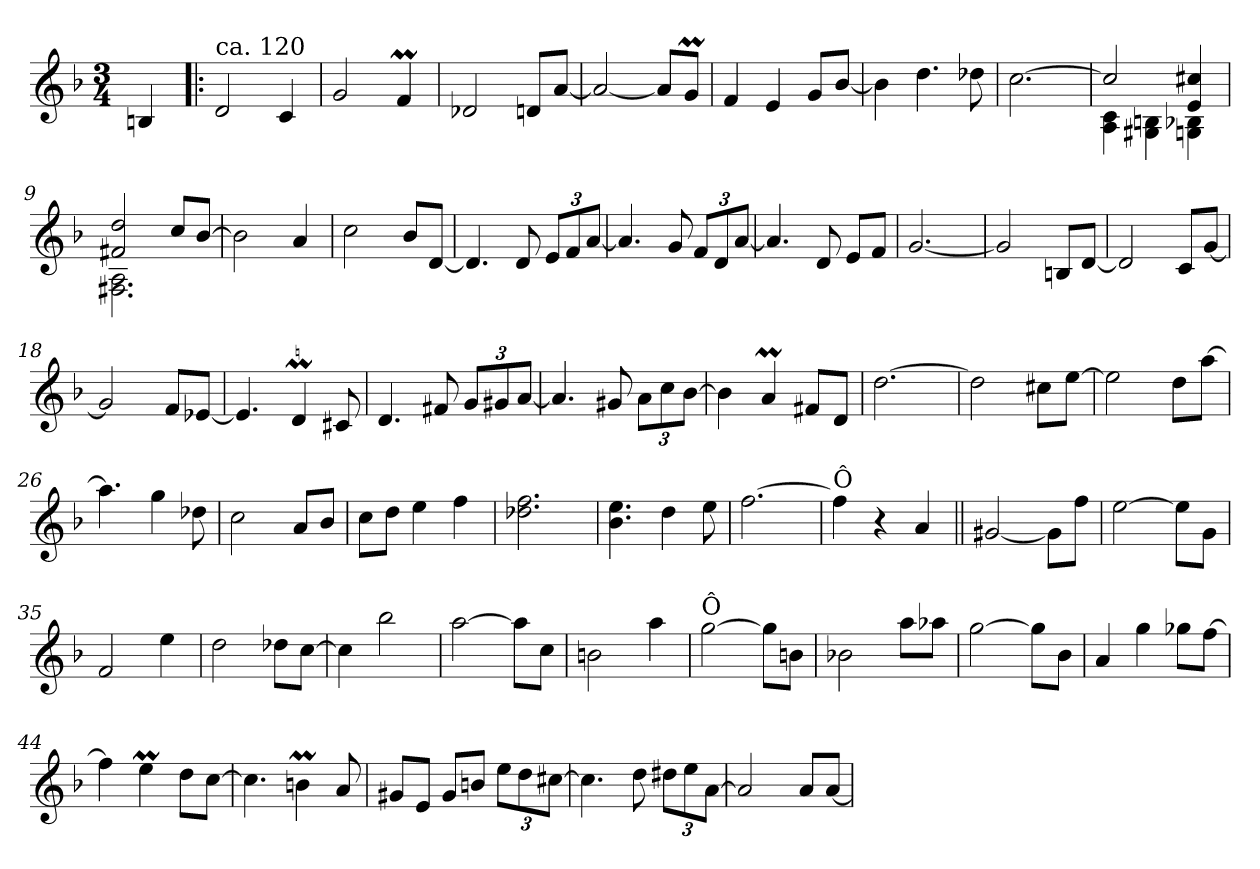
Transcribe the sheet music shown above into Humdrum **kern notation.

**kern
*part1
*staff1
*clefG2
*k[b-]
*F:
*M3/4
=
4Bn/
=1!|:
!LO:TX:a:t=ca. 120
2d/
4c/
=2
2g/
4fM/
=3
2d-X/
8dn/L
[8a/J
=4
2a/_
8a/L]
8gM/J
=5
4f/
4e/
8g/L
[8b-/J
!!LO:LB:g=z
=6
4b-\]
4.dd\
8dd-X\
=7
[2.cc\
=8
*^
2cc/]	4A!\ 4c!\
.	4G#X!\ 4Bn!\
4e/ 4cc#X/	4Gn!\ 4B-X!\
=9	=9
2f#X/ 2dd/	2.F#X!\ 2.A!\
8cc/L	.
[>8b-/J	.
*v	*v
=10
2b-\]
4a/
=11
2cc\
8b-/L
[8d/J
!!LO:LB:g=z
=12
4.d/]
8d/
12e/L
12f/
[12a/J
=13
4.a/]
8g/
12f/L
12d/
[12a/J
=14
4.a/]
8d/
8e/L
8f/J
=15
[2.g/
=16
2g/]
8Bn/L
[8d/J
!!LO:LB:g=z
=17
2d/]
8c/L
[8g/J
=18
2g/]
8f/L
[8e-X/J
=19
4.e-/]
4dM/
8c#X/
=20
4.d/
8f#X/
12g/L
12g#X/
[12a/J
=21
4.a/]
8g#X/
12a\L
12cc\
[12b-\J
!!LO:LB:g=z
=22
4b-\]
4am/
8f#X/L
8d/J
=23
[2.dd\
=24
2dd\]
8cc#X\L
[8ee\J
=25
2ee\]
8dd\L
[8aa\J
=26
4.aa\]
4gg\
8dd-X\
!!LO:LB:g=z
=27
2cc\
8a/L
8b-/J
=28
8cc\L
8dd\J
4ee\
4ff\
=29
2.dd-X\ 2.ff\
=30
4.b-\ 4.ee\
4dd\
8ee\
=31
[2.ff\
=32
!LO:TX:a:t=Ô
4ff\]
4r
4a/
!!LO:LB:g=z
=33||
[2g#X/
8g#\L]
8ff\J
=34
[2ee\
8ee\L]
8g\J
=35
2f/
4ee\
=36
2dd\
8dd-X\L
[8cc\J
=37
4cc\]
2bb-\
=38
[2aa\
8aa\L]
8cc\J
!!LO:LB:g=z
=39
2bn\
4aa\
=40
!LO:TX:a:t=Ô
[2gg\
8gg\L]
8bn\J
=41
2b-X\
8aa\L
8aa-X\J
=42
[2gg\
8gg\L]
8b-\J
=43
4a/
4gg\
8gg-X\L
[8ff\J
=44
4ff\]
4eem\
8dd\L
[8cc\J
!!LO:LB:g=z
=45
4.cc\]
4bnm\
8a/
=46
8g#X/L
8e/J
8g#/L
8bn/J
12ee\L
12dd\
[12cc#X\J
=47
4.cc#\]
8dd\
12dd#X\L
12ee\
[12a\J
=48
2a/]
8a/L
[8a/J
=
*-
